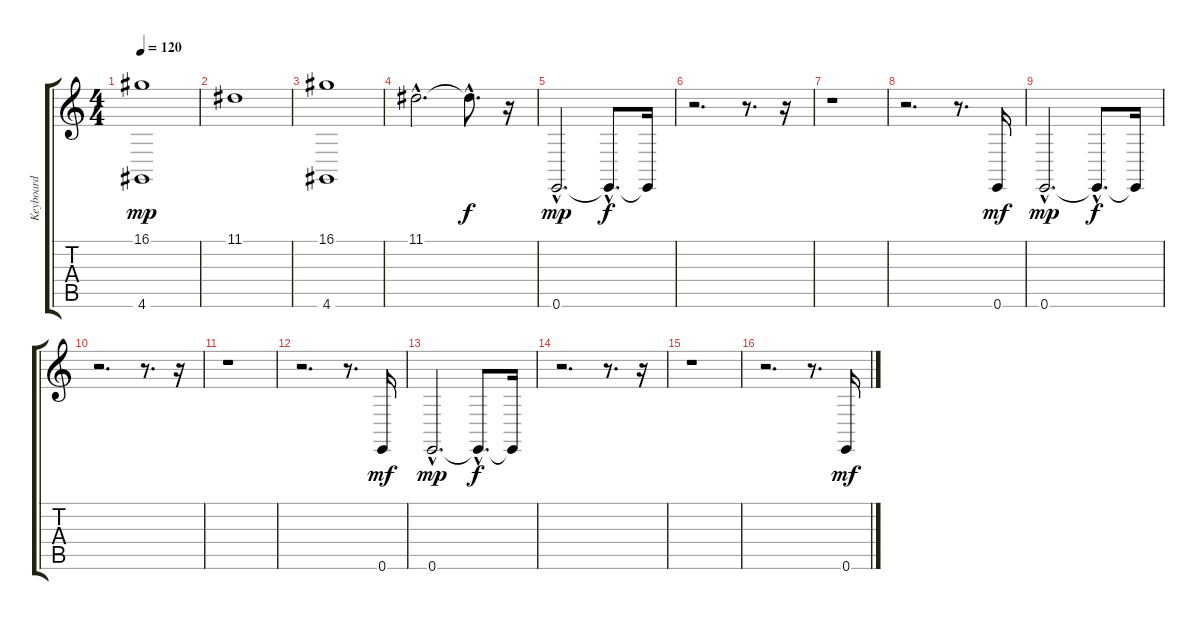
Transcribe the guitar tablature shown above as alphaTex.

\track ("Keyboard" "Keyboard") {instrument synthstrings1}
\staff {score tabs}
\tuning (E4 B3 G3 D3 A2 E2) {hide}
\ts (4 4)
\tempo 120
\clef g2
\ks c
(16.1 4.6).1{dy mp} |
11.1.1 |
(16.1 4.6).1 |
11.1{hac}.2{d} 11.1{hac t}.8{d dy f} r.16 |
0.6{hac}.2{d dy mp} 0.6{hac t}.8{d dy f} 0.6{t}.16 |
r.2{d} r.8{d} r.16 |
r.1 |
r.2{d} r.8{d} 0.6.16{dy mf} |
0.6{hac}.2{d dy mp} 0.6{hac t}.8{d dy f} 0.6{t}.16 |
r.2{d} r.8{d} r.16 |
r.1 |
r.2{d} r.8{d} 0.6.16{dy mf} |
0.6{hac}.2{d dy mp} 0.6{hac t}.8{d dy f} 0.6{t}.16 |
r.2{d} r.8{d} r.16 |
r.1 |
r.2{d} r.8{d} 0.6.16{dy mf}
